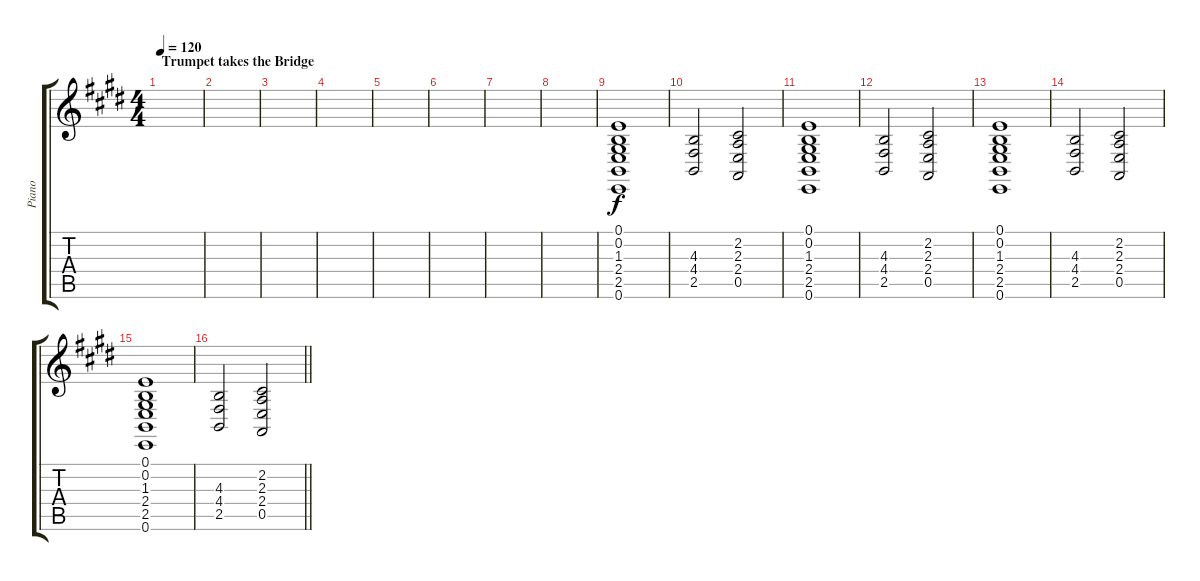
\track ("Piano" "Piano") {instrument acousticgrandpiano}
\staff {score tabs}
\tuning (E4 B3 G3 D3 A2 E2) {hide}
\ts (4 4)
\section ("" "Trumpet takes the Bridge ")
\tempo 120
\clef g2
\ks e
|
|
|
|
|
|
|
|
(0.1 0.2 1.3 2.4 2.5 0.6).1 |
(4.3 4.4 2.5).2 (2.2 2.3 2.4 0.5).2 |
(0.1 0.2 1.3 2.4 2.5 0.6).1 |
(4.3 4.4 2.5).2 (2.2 2.3 2.4 0.5).2 |
(0.1 0.2 1.3 2.4 2.5 0.6).1 |
(4.3 4.4 2.5).2 (2.2 2.3 2.4 0.5).2 |
(0.1 0.2 1.3 2.4 2.5 0.6).1 |
\barLineRight lightlight
(4.3 4.4 2.5).2 (2.2 2.3 2.4 0.5).2
